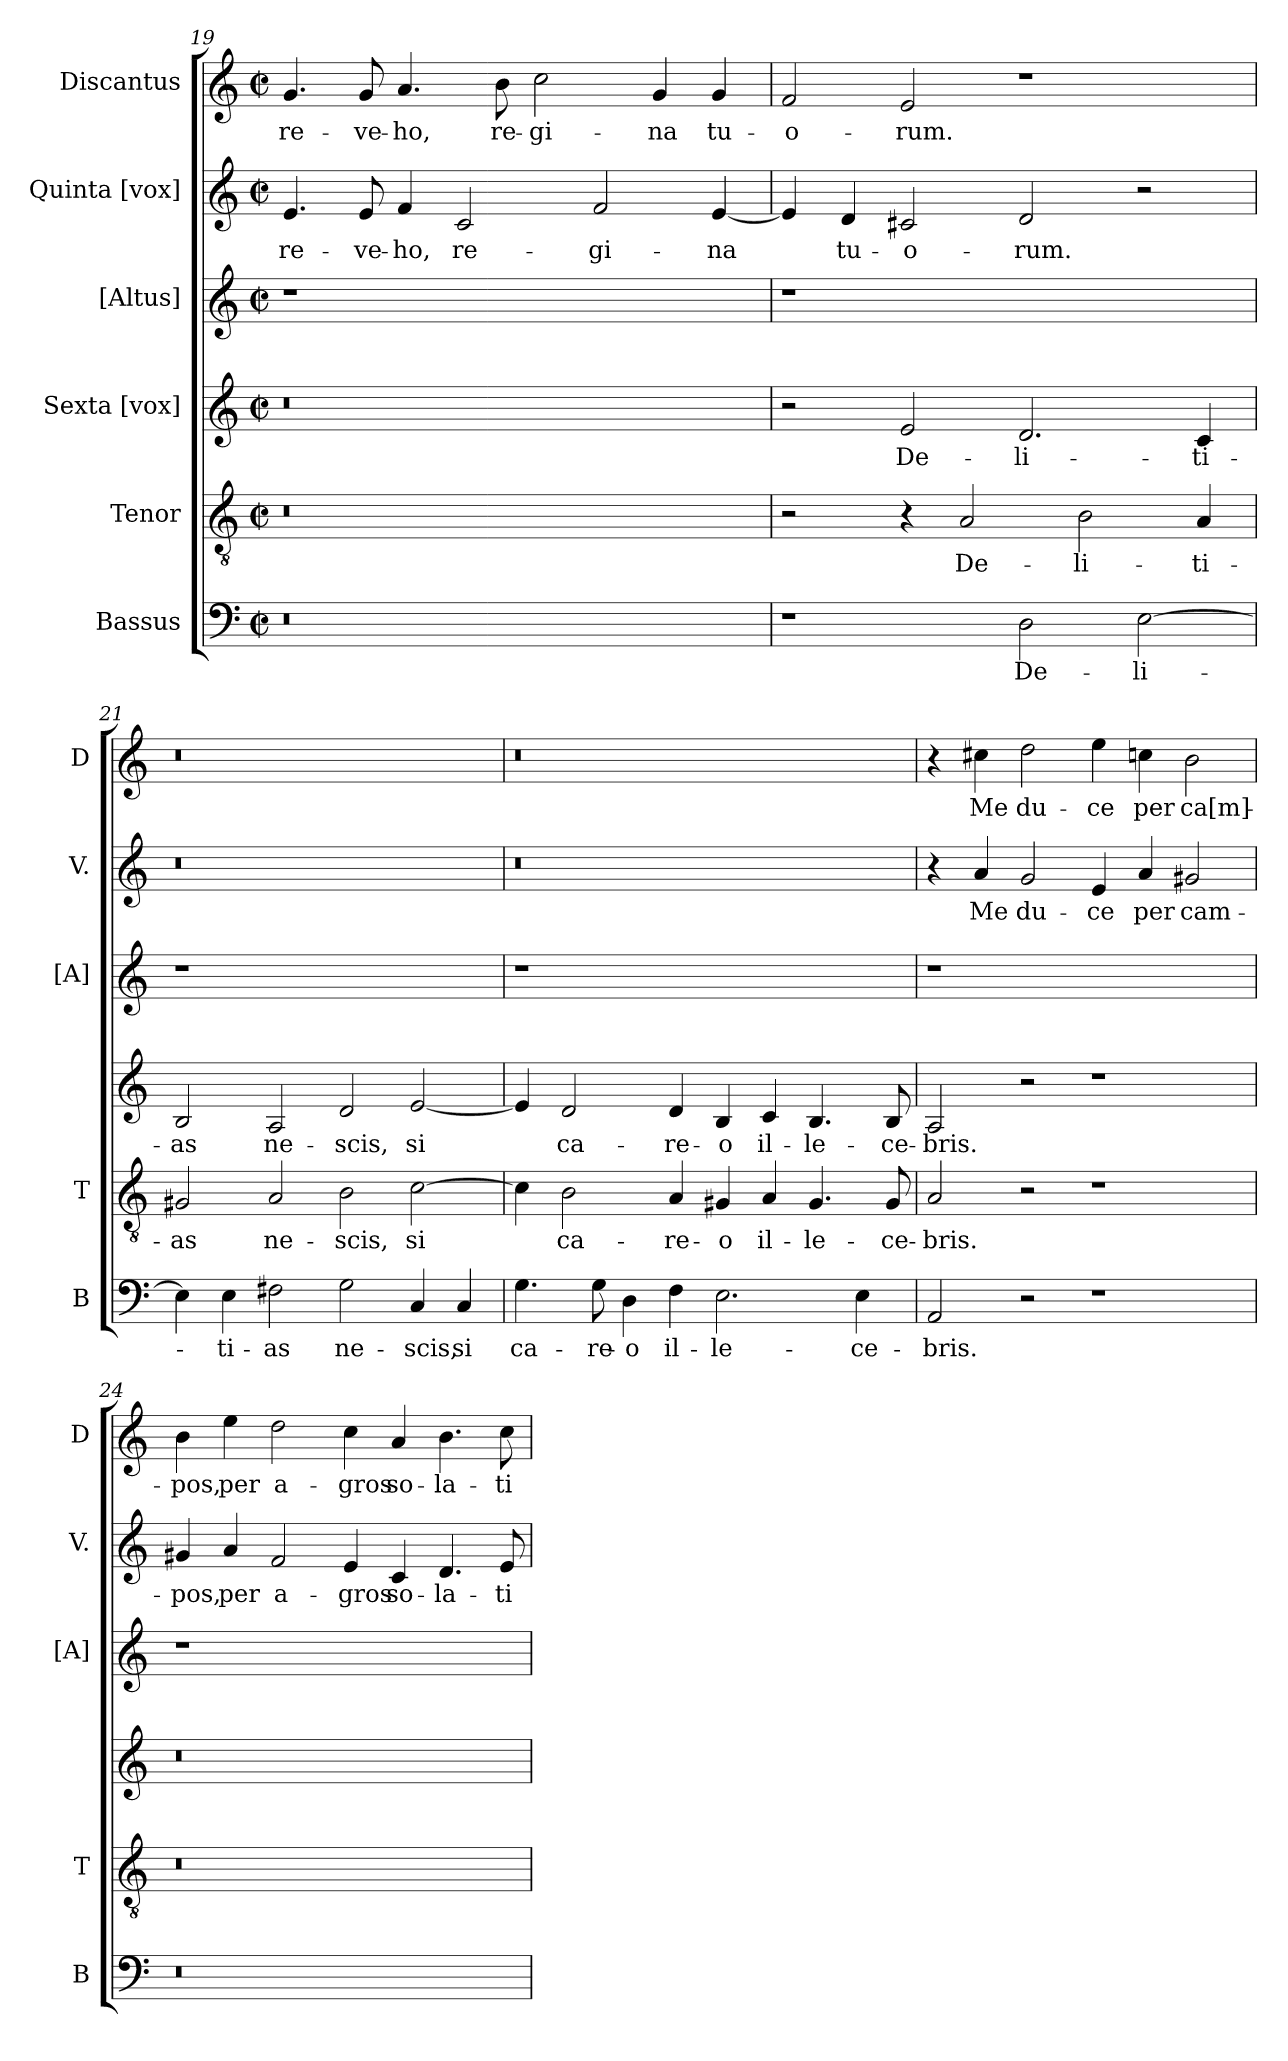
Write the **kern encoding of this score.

**kern	**text	**kern	**text	**kern	**text	**kern	**kern	**text	**kern	**text
*part6	*part6	*part5	*part5	*part4	*part4	*part3	*part2	*part2	*part1	*part1
*staff6	*staff6	*staff5	*staff5	*staff4	*staff4	*staff3	*staff2	*staff2	*staff1	*staff1
*I"Bassus	*	*I"Tenor	*	*I"Sexta [vox]	*	*I"[Altus]	*I"Quinta [vox]	*	*I"Discantus	*
*I'B	*	*I'T	*	*	*	*I'[A]	*I'V.	*	*I'D	*
*clefF4	*	*clefGv2	*	*clefG2	*	*clefG2	*clefG2	*	*clefG2	*
*k[]	*	*k[]	*	*k[]	*	*k[]	*k[]	*	*k[]	*
*C:	*	*C:	*	*C:	*	*C:	*C:	*	*C:	*
*M2/2	*	*M2/2	*	*M2/2	*	*M2/2	*M2/2	*	*M2/2	*
*met(c|)	*	*met(c|)	*	*met(c|)	*	*met(c|)	*met(c|)	*	*met(c|)	*
=19	=19	=19	=19	=19	=19	=19	=19	=19	=19	=19
0r	.	0r	.	0r	.	1r	4.e	re-	4.g	re-
.	.	.	.	.	.	.	8e	-ve-	8g	-ve-
.	.	.	.	.	.	.	4f	-ho,	4.a	-ho,
.	.	.	.	.	.	.	2c	re-	.	.
.	.	.	.	.	.	.	.	.	8b	re-
.	.	.	.	.	.	1ryy	.	.	2cc	-gi-
.	.	.	.	.	.	.	2f	-gi-	.	.
.	.	.	.	.	.	.	.	.	4g	-na
.	.	.	.	.	.	.	[4e	-na	4g	tu-
=20	=20	=20	=20	=20	=20	=20	=20	=20	=20	=20
1r	.	2r	.	2r	.	1r	4e]	.	2f	-o-
.	.	.	.	.	.	.	4d	tu-	.	.
.	.	4r	.	2e	De-	.	2c#X	-o-	2e	-rum.
.	.	2A	De-	.	.	.	.	.	.	.
2D	De-	.	.	2.d	-li-	1ryy	2d	-rum.	1r	.
.	.	2B	-li-	.	.	.	.	.	.	.
[2E	-li-	.	.	.	.	.	2r	.	.	.
.	.	4A	-ti-	4c	-ti-	.	.	.	.	.
=21	=21	=21	=21	=21	=21	=21	=21	=21	=21	=21
4E]	.	2G#X	-as	2B	-as	1r	0r	.	0r	.
4E	-ti-	.	.	.	.	.	.	.	.	.
2F#X	-as	2A	ne-	2A	ne-	.	.	.	.	.
2G	ne-	2B	-scis,	2d	-scis,	1ryy	.	.	.	.
4C	-scis,	[2c	si	[2e	si	.	.	.	.	.
4C	si	.	.	.	.	.	.	.	.	.
=22	=22	=22	=22	=22	=22	=22	=22	=22	=22	=22
4.G	ca-	4c]	.	4e]	.	1r	0r	.	0r	.
.	.	2B	ca-	2d	ca-	.	.	.	.	.
8G	-re-	.	.	.	.	.	.	.	.	.
4D	-o	.	.	.	.	.	.	.	.	.
4F	il-	4A	-re-	4d	-re-	.	.	.	.	.
2.E	-le-	4G#X	-o	4B	-o	1ryy	.	.	.	.
.	.	4A	il-	4c	il-	.	.	.	.	.
.	.	4.G#	-le-	4.B	-le-	.	.	.	.	.
4E	-ce-	.	.	.	.	.	.	.	.	.
.	.	8G#	-ce-	8B	-ce-	.	.	.	.	.
=23	=23	=23	=23	=23	=23	=23	=23	=23	=23	=23
2AA	-bris.	2A	-bris.	2A	-bris.	1r	4r	.	4r	.
.	.	.	.	.	.	.	4a	Me	4cc#X	Me
2r	.	2r	.	2r	.	.	2g	du-	2dd	du-
1r	.	1r	.	1r	.	1ryy	4e	-ce	4ee	-ce
.	.	.	.	.	.	.	4a	per	4ccn	per
.	.	.	.	.	.	.	2g#X	cam-	2b	ca[m]-
=24	=24	=24	=24	=24	=24	=24	=24	=24	=24	=24
0r	.	0r	.	0r	.	1r	4g#X	-pos,	4b	-pos,
.	.	.	.	.	.	.	4a	per	4ee	per
.	.	.	.	.	.	.	2f	a-	2dd	a-
.	.	.	.	.	.	1ryy	4e	-gros	4cc	-gros
.	.	.	.	.	.	.	4c	so-	4a	so-
.	.	.	.	.	.	.	4.d	-la-	4.b	-la-
.	.	.	.	.	.	.	8e	-ti-	8cc	-ti-
=	=	=	=	=	=	=	=	=	=	=
*-	*-	*-	*-	*-	*-	*-	*-	*-	*-	*-
